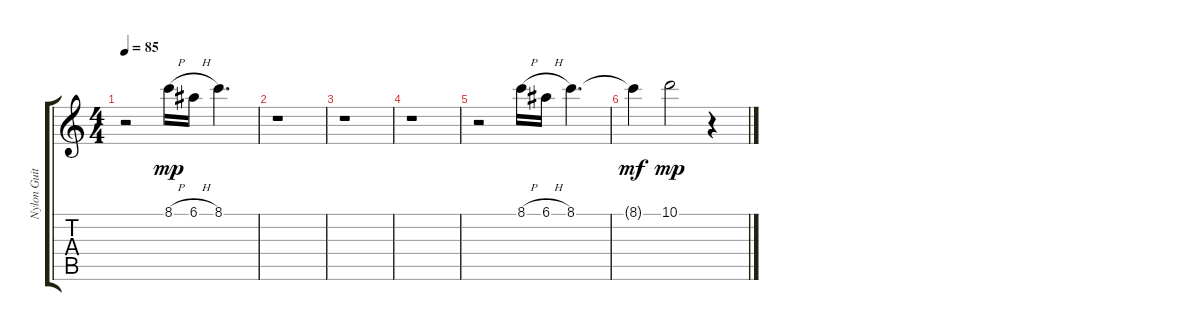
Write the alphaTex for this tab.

\track ("Nylon Guitar" "Nylon Guit") {instrument acousticguitarnylon}
\staff {score tabs}
\tuning (E4 B3 G3 D3 A2 E2) {hide}
\ts (4 4)
\tempo 85
\clef g2
\ks c
r.2{dy mp} 8.1{h}.16 6.1{h}.16 8.1.4{d} |
r.1 |
r.1 |
r.1 |
r.2 8.1{h}.16 6.1{h}.16 8.1.4{d} |
8.1{t}.4{dy mf} 10.1.2{dy mp} r.4
